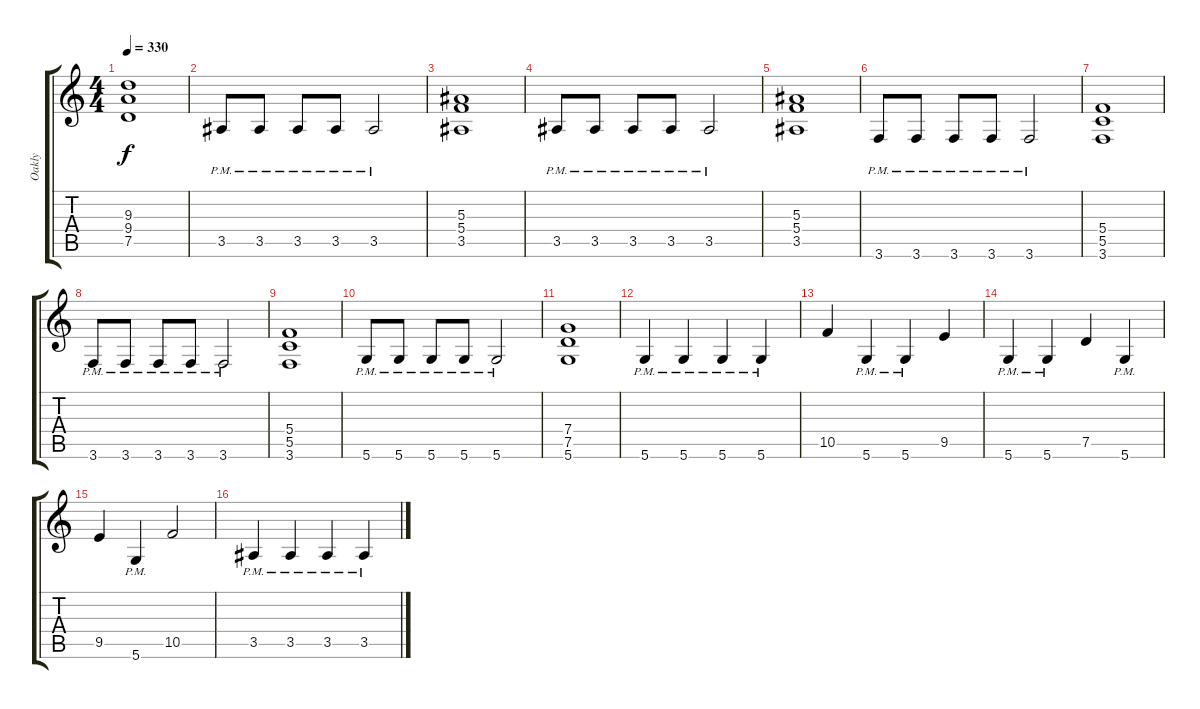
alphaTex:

\track ("Oakly" "Oakly") {instrument distortionguitar}
\staff {score tabs}
\tuning (D4 A3 F3 C3 G2 D2) {hide}
\ts (4 4)
\tempo 330
\clef g2
\ks c
(9.3 9.4 7.5).1{dy f} |
3.5{pm}.8 3.5{pm}.8 3.5{pm}.8 3.5{pm}.8 3.5{pm}.2 |
(5.3 5.4 3.5).1 |
3.5{pm}.8 3.5{pm}.8 3.5{pm}.8 3.5{pm}.8 3.5{pm}.2 |
(5.3 5.4 3.5).1 |
3.6{pm}.8 3.6{pm}.8 3.6{pm}.8 3.6{pm}.8 3.6{pm}.2 |
(5.4 5.5 3.6).1 |
3.6{pm}.8 3.6{pm}.8 3.6{pm}.8 3.6{pm}.8 3.6{pm}.2 |
(5.4 5.5 3.6).1 |
5.6{pm}.8 5.6{pm}.8 5.6{pm}.8 5.6{pm}.8 5.6{pm}.2 |
(7.4 7.5 5.6).1 |
5.6{pm}.4 5.6{pm}.4 5.6{pm}.4 5.6{pm}.4 |
10.5.4 5.6{pm}.4 5.6{pm}.4 9.5.4 |
5.6{pm}.4 5.6{pm}.4 7.5.4 5.6{pm}.4 |
9.5.4 5.6{pm}.4 10.5.2 |
3.5{pm}.4 3.5{pm}.4 3.5{pm}.4 3.5{pm}.4
